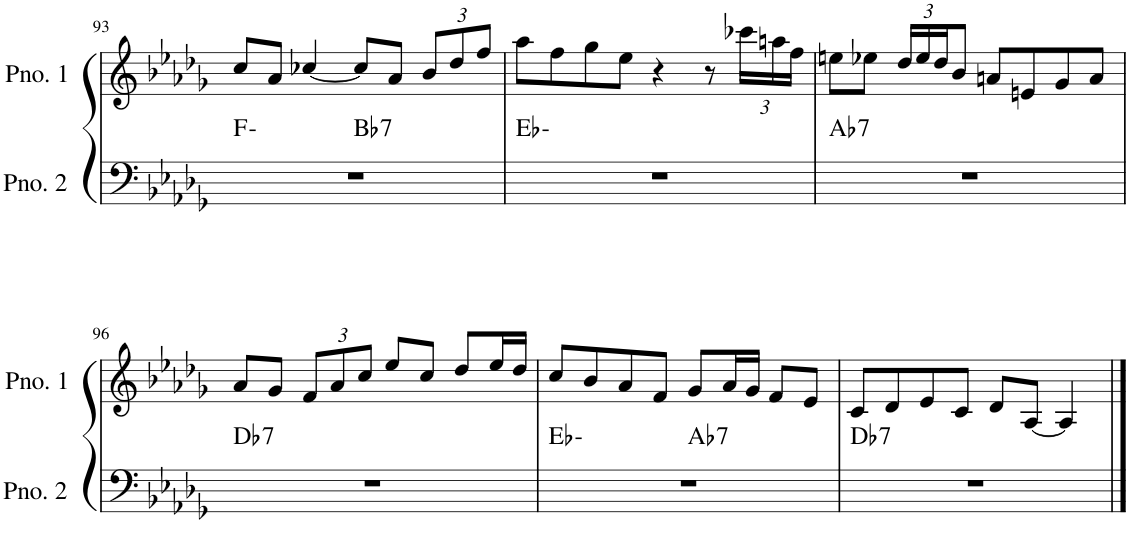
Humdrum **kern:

**kern	**harte	**kern
*part2	*part2	*part1
*staff2	*	*staff1
*I"ピアノ 2	*	*I"ピアノ 1
!!LO:PB:g=z
*clefF4	*	*clefG2
*k[b-e-a-d-g-]	*	*k[b-e-a-d-g-]
*M4/4	*	*M4/4
=93	=93	=93
*^	*	*
1r	2ryy	F:min	8cc/L
.	.	.	8a-/J
.	.	.	[4cc-X/
!	!	!LO:H:kt=7	!
.	2ryy	Bb:7	8cc-/L]
.	.	.	8a-/J
*	*	*	*Xbrackettup
.	.	.	12b-/L
.	.	.	12dd-/
.	.	.	12ff/J
*v	*v	*	*
=94	=94	=94
1r	Eb:min	8aa-\L
.	.	8ff\
.	.	8gg-\
.	.	8ee-\J
.	.	4r
.	.	8r
.	.	24ccc-X\LL
.	.	24aan\
.	.	24ff\JJ
=95	=95	=95
!	!LO:H:kt=7	!
1r	Ab:7	8een\L
.	.	8ee-X\J
.	.	24dd-/LL
.	.	24ee-/
.	.	24dd-/J
.	.	8b-/J
.	.	8an/L
.	.	8en/
.	.	8g-/
.	.	8a/J
!!LO:LB:g=z
=96	=96	=96
!	!LO:H:kt=7	!
1r	Db:7	8a-/L
.	.	8g-/J
.	.	12f/L
.	.	12a-/
.	.	12cc/J
.	.	8ee-/L
.	.	8cc/J
.	.	8dd-/L
.	.	16ee-/L
.	.	16dd-/JJ
=97	=97	=97
*^	*	*
1r	2ryy	Eb:min	8cc/L
.	.	.	8b-/
.	.	.	8a-/
.	.	.	8f/J
!	!	!LO:H:kt=7	!
.	2ryy	Ab:7	8g-/L
.	.	.	16a-/L
.	.	.	16g-/JJ
.	.	.	8f/L
.	.	.	8e-/J
=98	=98	=98	=98
!	!	!LO:H:kt=7	!
*v	*v	*	*
1r	Db:7	8c/L
.	.	8d-/
.	.	8e-/
.	.	8c/J
.	.	8d-/L
.	.	[8A-/J
.	.	4A-/]
==	==	==
*-	*-	*-
